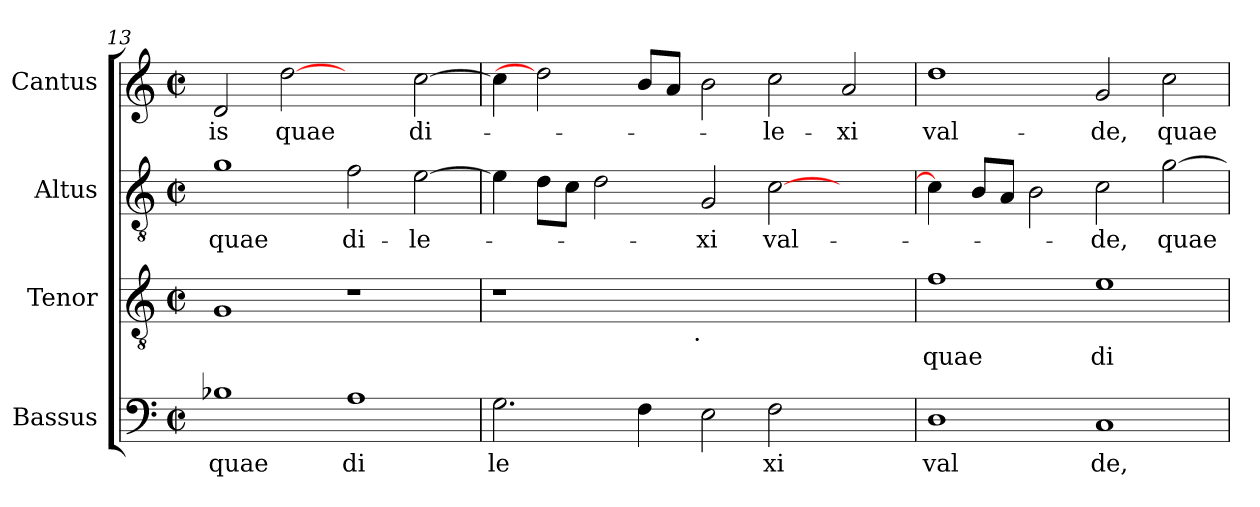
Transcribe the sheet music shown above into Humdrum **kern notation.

**kern	**text	**kern	**text	**kern	**text	**kern	**text
*part4	*part4	*part3	*part3	*part2	*part2	*part1	*part1
*staff4	*staff4	*staff3	*staff3	*staff2	*staff2	*staff1	*staff1
*I"Bassus	*	*I"Tenor	*	*I"Altus	*	*I"Cantus	*
*clefF4	*	*clefGv2	*	*clefGv2	*	*clefG2	*
*M2/2	*	*M2/2	*	*M2/2	*	*M2/2	*
*met(c|)	*	*met(c|)	*	*met(c|)	*	*met(c|)	*
=13	=13	=13	=13	=13	=13	=13	=13
!	!LO:LY:b:cj	!	!	!	!LO:LY:b:cj	!	!LO:LY:b:cj
1B-X	quae	1G	.	1g	quae	2d/	-is
!	!	!	!	!	!	!	!LO:LY:b:cj
.	.	.	.	.	.	[2dd	quae
!	!LO:LY:b:cj	!	!	!	!LO:LY:b:cj	!	!
1A	di	1r	.	2f\	di-	2ryy	.
!	!	!	!	!	!LO:LY:b:cj	!	!LO:LY:b:cj
.	.	.	.	[>2e\	-le-	[>2cc\	di-
=14	=14	=14	=14	=14	=14	=14	=14
!	!LO:LY:b:cj	!	!	!	!	!	!
*	*	*^	*	*	*	*	*
2.G\	le	1r	2ryy	.	4e\]	.	4cc\]	.
.	.	.	.	.	8d\L	.	2dd]	.
.	.	.	.	.	8c\J	.	.	.
.	.	.	4ryy	.	2d\	.	.	.
4F\	.	.	8...ryy	.	.	.	8b/L	.
.	.	.	.	.	.	.	8a/J	.
!	!	!	!LO:TX:b:t=.	!	!	!	!	!
.	.	.	1ryy	.	.	.	.	.
!	!	!	!	!	!	!LO:LY:b:cj	!	!
2E\	.	1.ryy	.	.	2G/	-xi	2b\	.
!	!LO:LY:b:cj	!	!	!	!	!LO:LY:b	!	!LO:LY:b:cj
2F\	xi	.	.	.	[>2c\	val-	2cc\	-le-
.	.	.	2ryy	.	.	.	.	.
!	!	!	!	!	!	!	!	!LO:LY:b:cj
2ryy	.	.	.	.	2ryy	.	2a/	-xi
.	.	.	64ryy	.	.	.	.	.
=15	=15	=15	=15	=15	=15	=15	=15	=15
!	!LO:LY:b:cj	!	!	!LO:LY:b:cj	!	!	!	!LO:LY:b:cj
*	*	*v	*v	*	*	*	*	*
1D	val	1f	quae	4c\]	.	1dd	val-
.	.	.	.	8B/L	.	.	.
.	.	.	.	8A/J	.	.	.
.	.	.	.	2B\	.	.	.
!	!LO:LY:b:cj	!	!LO:LY:b:cj	!	!LO:LY:b:cj	!	!LO:LY:b:cj
1C	de,	1e	di	2c\	-de,	2g/	-de,
!	!	!	!	!	!LO:LY:b	!	!LO:LY:b:cj
.	.	.	.	[>2g\	quae	2cc\	quae
=	=	=	=	=	=	=	=
*-	*-	*-	*-	*-	*-	*-	*-
